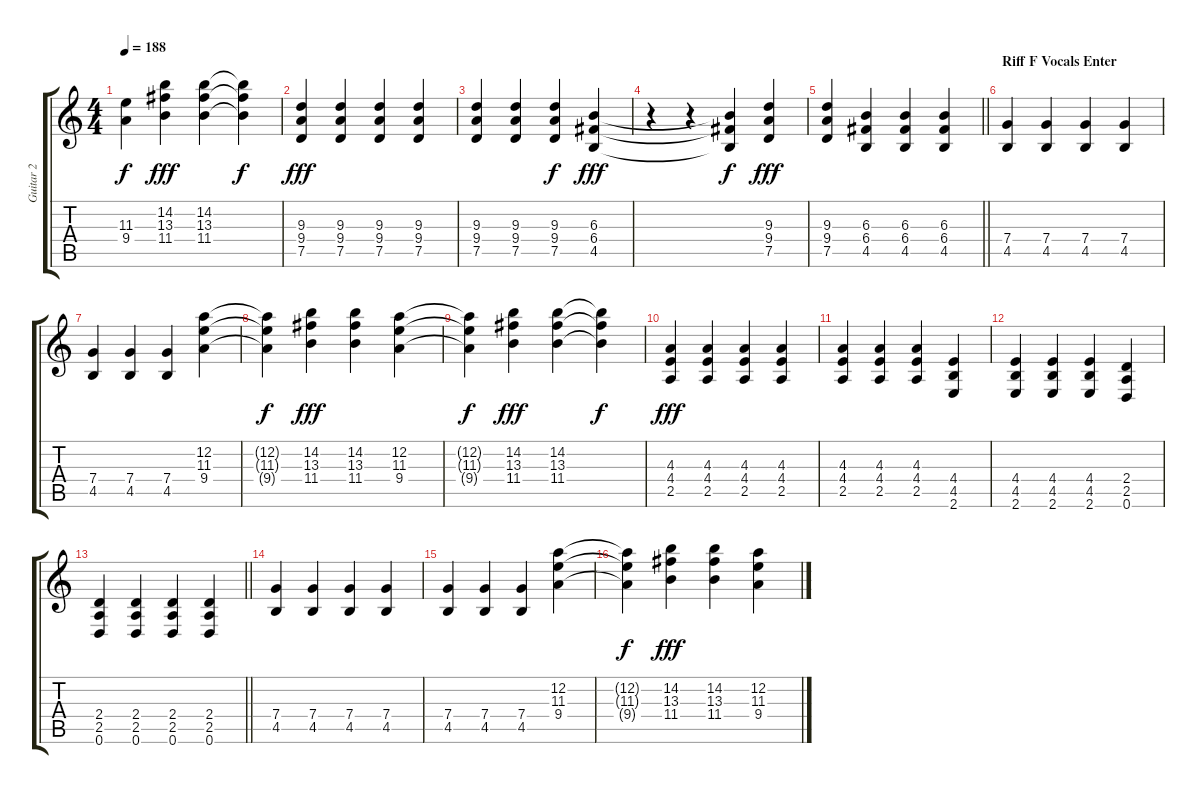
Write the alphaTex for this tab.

\track ("Guitar 2" "Guitar 2") {instrument overdrivenguitar}
\staff {score tabs}
\tuning (D4 A3 F3 C3 G2 D2) {hide}
\ts (4 4)
\tempo 188
\clef g2
\ks c
(11.3{t} 9.4{t}).4{dy f} (14.2 13.3 11.4).4{dy fff} (14.2 13.3 11.4).4 (14.2{t} 13.3{t} 11.4{t}).4{dy f} |
(9.3 9.4 7.5).4{dy fff} (9.3 9.4 7.5).4 (9.3 9.4 7.5).4 (9.3 9.4 7.5).4 |
(9.3 9.4 7.5).4 (9.3 9.4 7.5).4 (9.3 9.4 7.5).4{dy f} (6.3 6.4 4.5).4{dy fff} |
r.4 r.4 (6.3{t} 6.4{t} 4.5{t}).4{dy f} (9.3 9.4 7.5).4{dy fff} |
\barLineRight lightlight
(9.3 9.4 7.5).4 (6.3 6.4 4.5).4 (6.3 6.4 4.5).4 (6.3 6.4 4.5).4 |
\section ("" "Riff F Vocals Enter")
(7.4 4.5).4{volume 14 instrument distortionguitar} (7.4 4.5).4 (7.4 4.5).4 (7.4 4.5).4 |
(7.4 4.5).4 (7.4 4.5).4 (7.4 4.5).4 (12.2 11.3 9.4).4 |
(12.2{t} 11.3{t} 9.4{t}).4{dy f} (14.2 13.3 11.4).4{dy fff} (14.2 13.3 11.4).4 (12.2 11.3 9.4).4 |
(12.2{t} 11.3{t} 9.4{t}).4{dy f} (14.2 13.3 11.4).4{dy fff} (14.2 13.3 11.4).4 (14.2{t} 13.3{t} 11.4{t}).4{dy f} |
(4.3 4.4 2.5).4{dy fff} (4.3 4.4 2.5).4 (4.3 4.4 2.5).4 (4.3 4.4 2.5).4 |
(4.3 4.4 2.5).4 (4.3 4.4 2.5).4 (4.3 4.4 2.5).4 (4.4 4.5 2.6).4 |
(4.4 4.5 2.6).4 (4.4 4.5 2.6).4 (4.4 4.5 2.6).4 (2.4 2.5 0.6).4 |
\barLineRight lightlight
(2.4 2.5 0.6).4 (2.4 2.5 0.6).4 (2.4 2.5 0.6).4 (2.4 2.5 0.6).4 |
(7.4 4.5).4 (7.4 4.5).4 (7.4 4.5).4 (7.4 4.5).4 |
(7.4 4.5).4 (7.4 4.5).4 (7.4 4.5).4 (12.2 11.3 9.4).4 |
(12.2{t} 11.3{t} 9.4{t}).4{dy f} (14.2 13.3 11.4).4{dy fff} (14.2 13.3 11.4).4 (12.2 11.3 9.4).4
